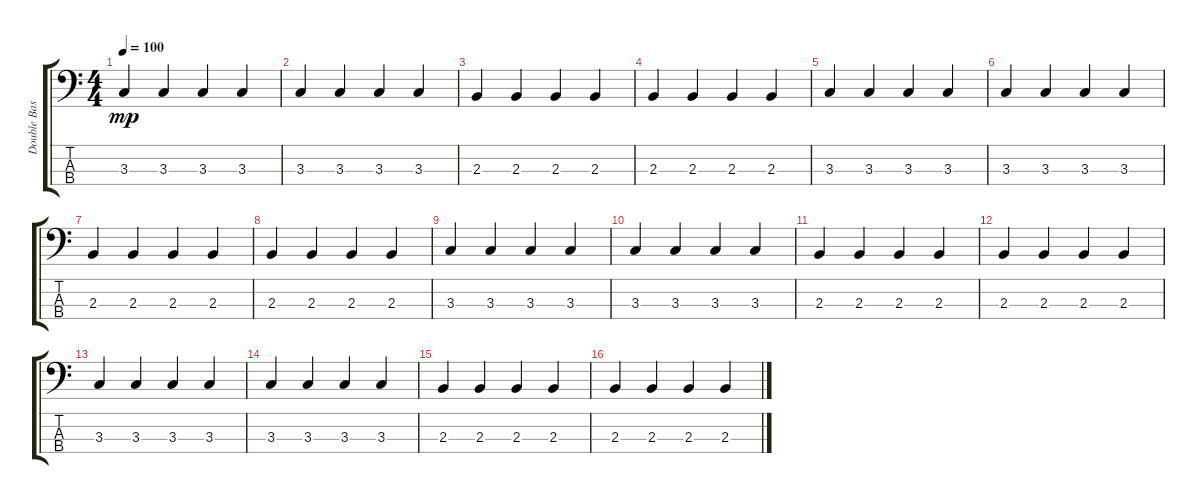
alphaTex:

\track ("Double Bass" "Double Bas") {instrument contrabass}
\staff {score tabs}
\tuning (G2 D2 A1 E1) {hide}
\ts (4 4)
\tempo 100
\clef f4
\ks c
3.3.4{dy mp} 3.3.4 3.3.4 3.3.4 |
3.3.4 3.3.4 3.3.4 3.3.4 |
2.3.4 2.3.4 2.3.4 2.3.4 |
2.3.4 2.3.4 2.3.4 2.3.4 |
3.3.4 3.3.4 3.3.4 3.3.4 |
3.3.4 3.3.4 3.3.4 3.3.4 |
2.3.4 2.3.4 2.3.4 2.3.4 |
2.3.4 2.3.4 2.3.4 2.3.4 |
3.3.4 3.3.4 3.3.4 3.3.4 |
3.3.4 3.3.4 3.3.4 3.3.4 |
2.3.4 2.3.4 2.3.4 2.3.4 |
2.3.4 2.3.4 2.3.4 2.3.4 |
3.3.4 3.3.4 3.3.4 3.3.4 |
3.3.4 3.3.4 3.3.4 3.3.4 |
2.3.4 2.3.4 2.3.4 2.3.4 |
2.3.4 2.3.4 2.3.4 2.3.4
